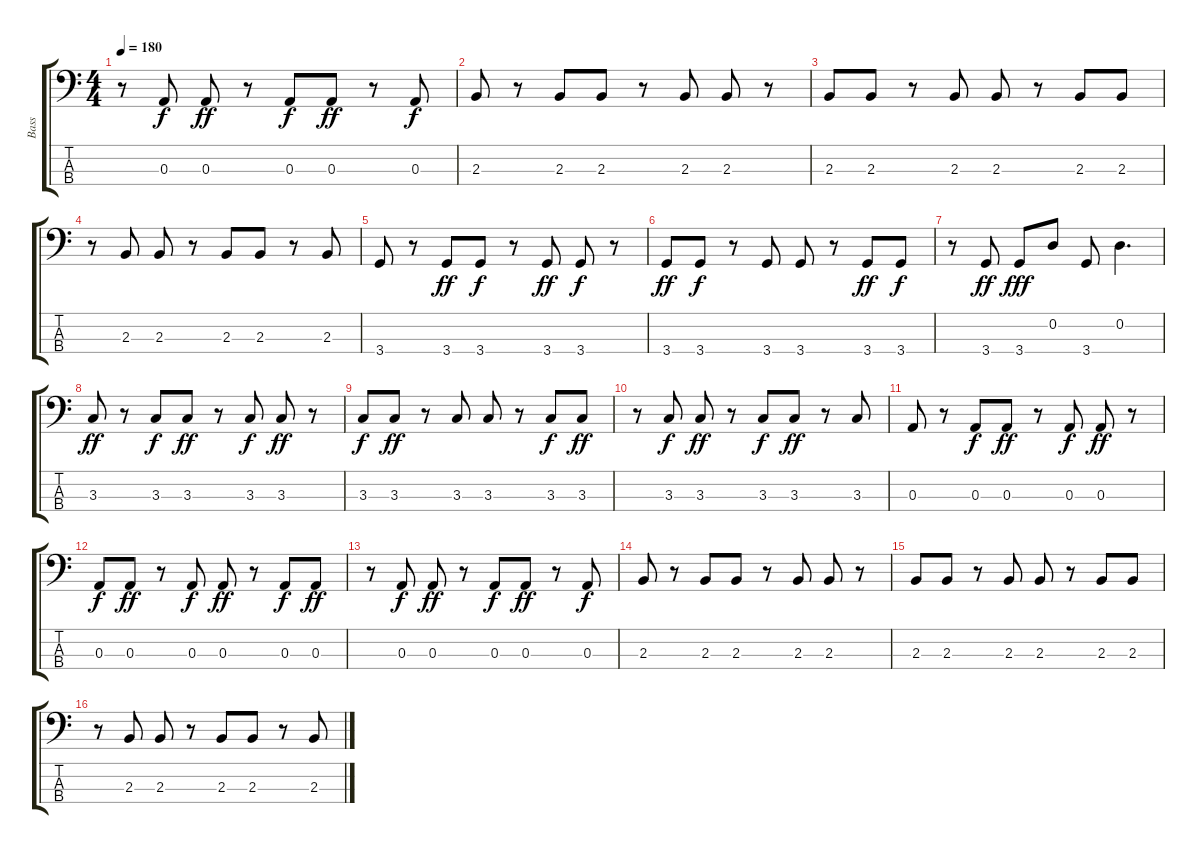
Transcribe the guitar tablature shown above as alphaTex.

\track ("Bass" "Bass") {instrument electricbasspick}
\staff {score tabs}
\tuning (G2 D2 A1 E1) {hide}
\ts (4 4)
\tempo 180
\clef f4
\ks c
r.8{dy ff} 0.3.8{dy f} 0.3.8{dy ff} r.8 0.3.8{dy f} 0.3.8{dy ff} r.8 0.3.8{dy f} |
2.3.8 r.8 2.3.8 2.3.8 r.8 2.3.8 2.3.8 r.8 |
2.3.8 2.3.8 r.8 2.3.8 2.3.8 r.8 2.3.8 2.3.8 |
r.8 2.3.8 2.3.8 r.8 2.3.8 2.3.8 r.8 2.3.8 |
3.4.8 r.8 3.4.8{dy ff} 3.4.8{dy f} r.8 3.4.8{dy ff} 3.4.8{dy f} r.8 |
3.4.8{dy ff} 3.4.8{dy f} r.8 3.4.8 3.4.8 r.8 3.4.8{dy ff} 3.4.8{dy f} |
r.8 3.4.8{dy ff} 3.4.8{dy fff} 0.2.8 3.4.8 0.2.4{d} |
3.3.8{dy ff} r.8 3.3.8{dy f} 3.3.8{dy ff} r.8 3.3.8{dy f} 3.3.8{dy ff} r.8 |
3.3.8{dy f} 3.3.8{dy ff} r.8 3.3.8 3.3.8 r.8 3.3.8{dy f} 3.3.8{dy ff} |
r.8 3.3.8{dy f} 3.3.8{dy ff} r.8 3.3.8{dy f} 3.3.8{dy ff} r.8 3.3.8 |
0.3.8 r.8 0.3.8{dy f} 0.3.8{dy ff} r.8 0.3.8{dy f} 0.3.8{dy ff} r.8 |
0.3.8{dy f} 0.3.8{dy ff} r.8 0.3.8{dy f} 0.3.8{dy ff} r.8 0.3.8{dy f} 0.3.8{dy ff} |
r.8 0.3.8{dy f} 0.3.8{dy ff} r.8 0.3.8{dy f} 0.3.8{dy ff} r.8 0.3.8{dy f} |
2.3.8 r.8 2.3.8 2.3.8 r.8 2.3.8 2.3.8 r.8 |
2.3.8 2.3.8 r.8 2.3.8 2.3.8 r.8 2.3.8 2.3.8 |
r.8 2.3.8 2.3.8 r.8 2.3.8 2.3.8 r.8 2.3.8
